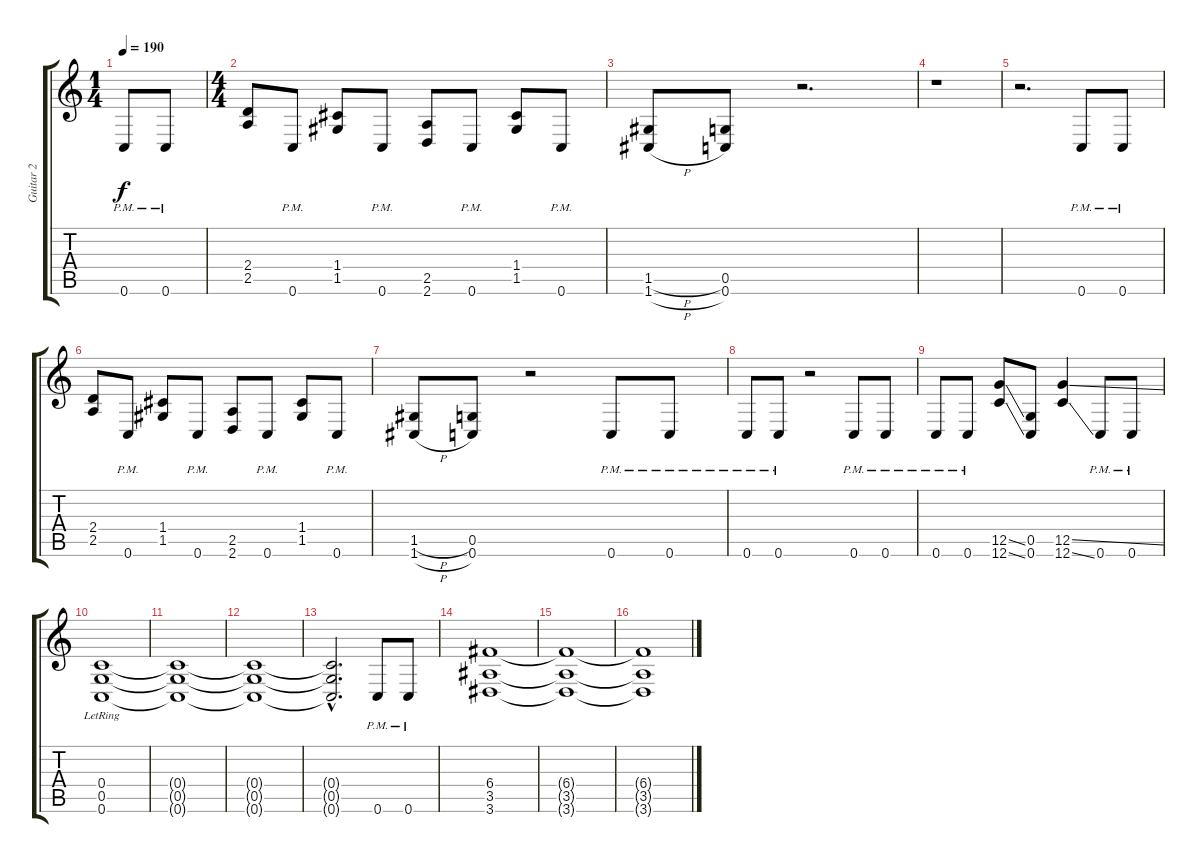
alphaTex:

\track ("Guitar 2" "Guitar 2") {instrument distortionguitar}
\staff {score tabs}
\tuning (D4 A3 F3 C3 G2 C2) {hide}
\ts (1 4)
\tempo 190
\clef g2
\ks c
0.6{pm}.8{dy f instrument distortionguitar} 0.6{pm}.8 |
\ts (4 4)
(2.4 2.5).8 0.6{pm}.8 (1.4 1.5).8 0.6{pm}.8 (2.5 2.6).8 0.6{pm}.8 (1.4 1.5).8 0.6{pm}.8 |
(1.5{h} 1.6{h}).8 (0.5 0.6).8 r.2{d} |
r.1 |
r.2{d} 0.6{pm}.8 0.6{pm}.8 |
(2.4 2.5).8 0.6{pm}.8 (1.4 1.5).8 0.6{pm}.8 (2.5 2.6).8 0.6{pm}.8 (1.4 1.5).8 0.6{pm}.8 |
(1.5{h} 1.6{h}).8 (0.5 0.6).8 r.2 0.6{pm}.8 0.6{pm}.8 |
0.6{pm}.8 0.6{pm}.8 r.2 0.6{pm}.8 0.6{pm}.8 |
0.6{pm}.8 0.6{pm}.8 (12.5{ss} 12.6{ss}).8 (0.5 0.6).8 (12.5{ss} 12.6{ss}).4 0.6{pm}.8 0.6{pm}.8 |
(0.4{lr} 0.5{lr} 0.6{lr}).1 |
(0.4{t} 0.5{t} 0.6{t}).1 |
(0.4{t} 0.5{t} 0.6{t}).1 |
(0.4{hac t} 0.5{hac t} 0.6{hac t}).2{d} 0.6{pm}.8 0.6{pm}.8 |
(6.4 3.5 3.6).1 |
(6.4{t} 3.5{t} 3.6{t}).1 |
(6.4{t} 3.5{t} 3.6{t}).1
